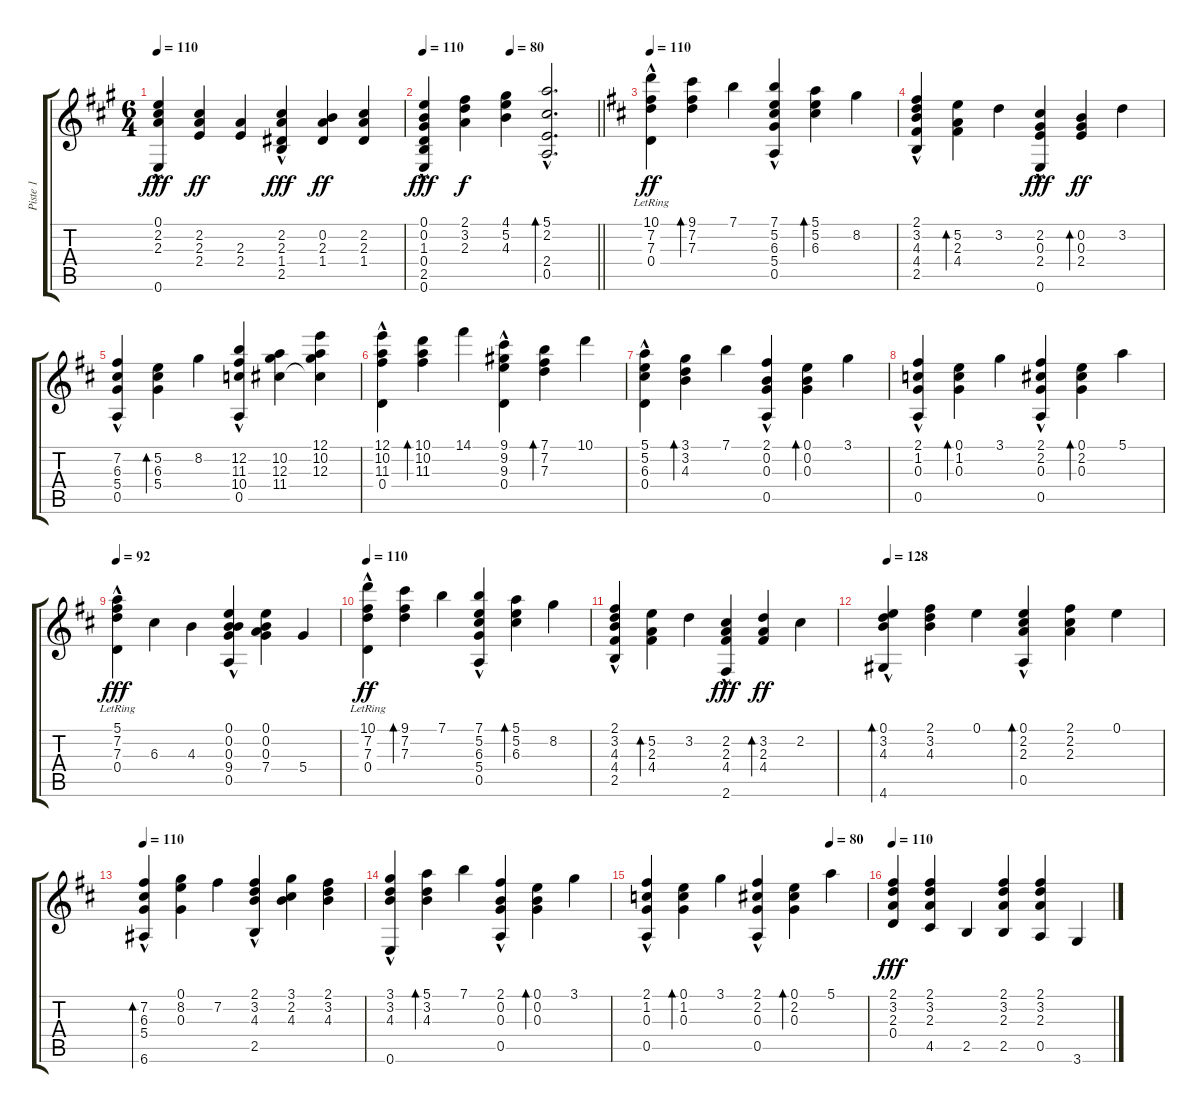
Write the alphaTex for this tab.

\track ("Piste 1" "Piste 1") {instrument acousticguitarnylon}
\staff {score tabs}
\tuning (E4 B3 G3 D3 A2 E2) {hide}
\ts (6 4)
\tempo 110
\clef g2
\ks a
(0.1 2.2 2.3 0.6{hac}).4{dy fff} (2.2 2.3 2.4).4{dy ff} (2.3 2.4).4 (2.2 2.3 1.4 2.5{hac}).4{dy fff} (0.2 2.3 1.4).4{dy ff} (2.2 2.3 1.4).4 |
\tempo 110
\tempo (80 0.5)
\barLineRight lightlight
(0.1 0.2 1.3 0.4 2.5 0.6{hac}).4{dy fff} (2.1 3.2 2.3).4{dy f} (4.1 5.2 4.3).4 (5.1{hac} 2.2{hac} 2.4{hac} 0.5{hac}).2{d bd 240} |
\tempo 110
\ks d
(10.1 7.2 7.3 0.4{hac lr}).4{dy ff} (9.1 7.2 7.3).4{bd 120} 7.1.4 (7.1 5.2 6.3 5.4{hac} 0.5{hac}).4 (5.1 5.2 6.3).4{bd 120} 8.2.4 |
(2.1 3.2 4.3 4.4 2.5{hac}).4 (5.2 2.3 4.4).4{bd 120} 3.2.4 (2.2 0.3 2.4 0.6{hac}).4{dy fff} (0.2 0.3 2.4).4{bd 120 dy ff} 3.2.4 |
(7.2 6.3 5.4 0.5{hac}).4 (5.2 6.3 5.4).4{bd 120} 8.2.4 (12.2 11.3 10.4 0.5{hac}).4 (10.2 12.3 11.4).4 (12.1 10.2 12.3 11.4{t}).4 |
(12.1 10.2 11.3 0.4{hac}).4 (10.1 10.2 11.3).4{bd 120} 14.1.4 (9.1 9.2 9.3 0.4{hac}).4 (7.1 7.2 7.3).4{bd 120} 10.1.4 |
(5.1 5.2 6.3 0.4{hac}).4 (3.1 3.2 4.3).4{bd 120} 7.1.4 (2.1 0.2 0.3 0.5{hac}).4 (0.1 0.2 0.3).4{bd 120} 3.1.4 |
(2.1 1.2 0.3 0.5{hac}).4 (0.1 1.2 0.3).4{bd 120} 3.1.4 (2.1 2.2 0.3 0.5{hac}).4 (0.1 2.2 0.3).4{bd 120} 5.1.4 |
\tempo 92
(5.1{lr} 7.2 7.3 0.4{hac}).4{dy fff} 6.3.4 4.3.4 (0.1 0.2 0.3 9.4 0.5{hac}).4 (0.1 0.2 0.3 7.4).4 5.4.4 |
\tempo 110
(10.1 7.2 7.3 0.4{hac lr}).4{dy ff} (9.1 7.2 7.3).4{bd 120} 7.1.4 (7.1 5.2 6.3 5.4{hac} 0.5{hac}).4 (5.1 5.2 6.3).4{bd 120} 8.2.4 |
(2.1 3.2 4.3 4.4 2.5{hac}).4 (5.2 2.3 4.4).4{bd 120} 3.2.4 (2.2 2.3 4.4 2.6{hac}).4{dy fff} (3.2 2.3 4.4).4{bd 120 dy ff} 2.2.4 |
\tempo 128
(0.1 3.2 4.3 4.6{hac}).4{bd 120 volume 15} (2.1 3.2 4.3).4 0.1.4 (0.1 2.2 2.3 0.5{hac}).4{bd 120} (2.1 2.2 2.3).4 0.1.4 |
\tempo 110
(7.2 6.3 5.4 6.6{hac}).4{bd 120} (0.1 8.2 0.3).4 7.2.4 (2.1 3.2 4.3 2.5{hac}).4 (3.1 2.2 4.3).4 (2.1 3.2 4.3).4 |
(3.1 3.2 4.3 0.6{hac}).4{volume 13} (5.1 3.2 4.3).4{bd 240} 7.1.4 (2.1 0.2 0.3 0.5{hac}).4 (0.1 0.2 0.3).4{bd 240} 3.1.4 |
\tempo (80 0.8333333333333334)
(2.1 1.2 0.3 0.5{hac}).4 (0.1 1.2 0.3).4{bd 120} 3.1.4 (2.1 2.2 0.3 0.5{hac}).4 (0.1 2.2 0.3).4{bd 120} 5.1.4 |
\tempo 110
(2.1 3.2 2.3 0.4).4{dy fff} (2.1 3.2 2.3 4.5).4 2.5.4 (2.1 3.2 2.3 2.5).4 (2.1 3.2 2.3 0.5).4 3.6.4
